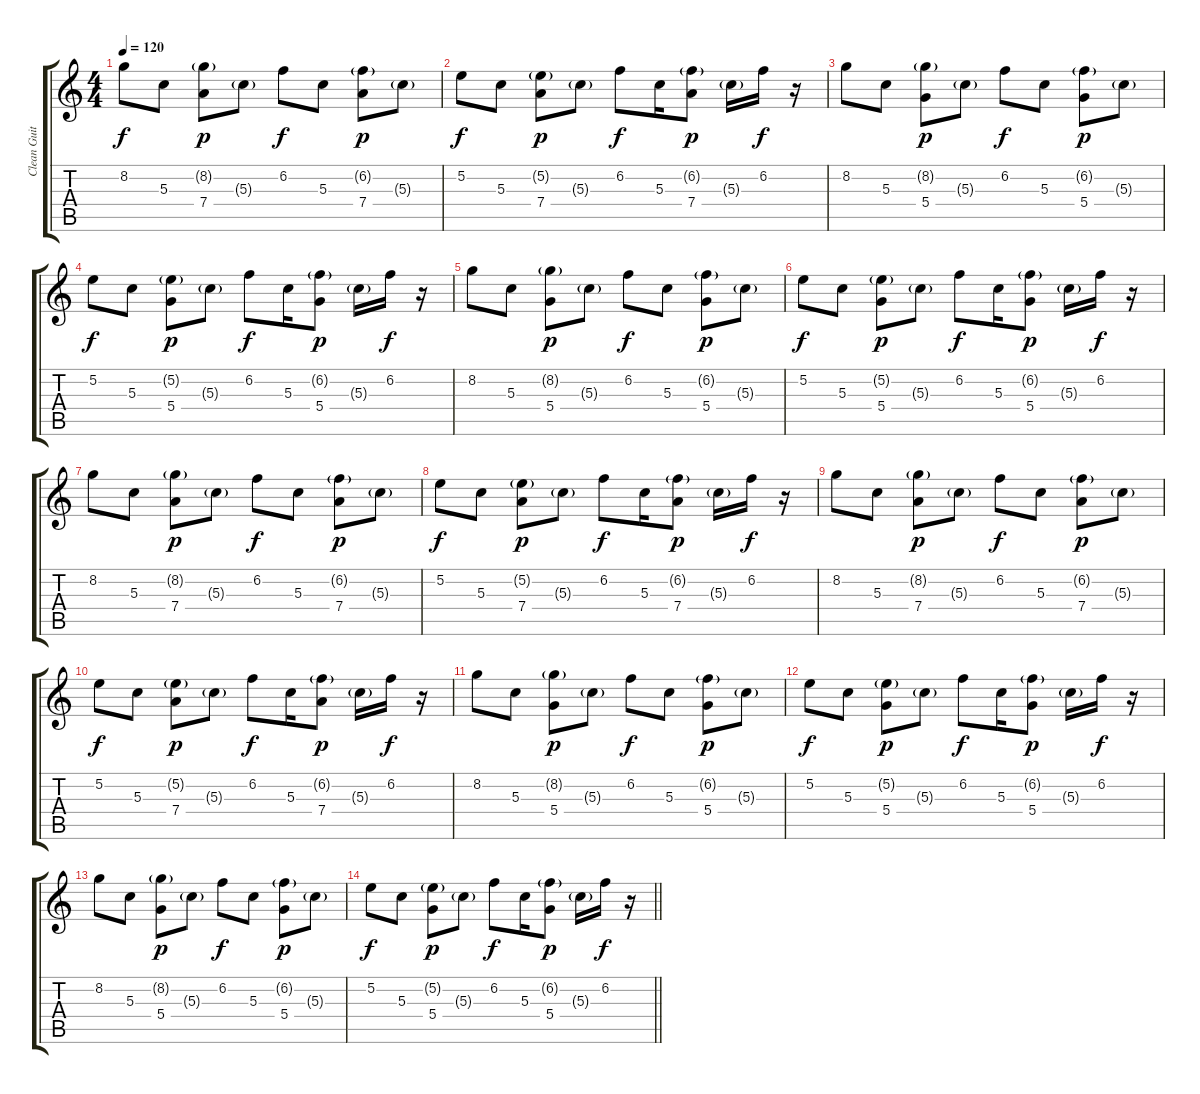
\track ("Clean Guitar" "Clean Guit") {instrument electricguitarclean}
\staff {score tabs}
\tuning (E4 B3 G3 D3 A2 E2) {hide}
\ts (4 4)
\tempo 120
\clef g2
\ks c
8.2.8{dy f} 5.3.8 (8.2{g} 7.4).8{dy p} 5.3{g}.8 6.2.8{dy f} 5.3.8 (6.2{g} 7.4).8{dy p} 5.3{g}.8 |
5.2.8{dy f} 5.3.8 (5.2{g} 7.4).8{dy p} 5.3{g}.8 6.2.8{dy f} 5.3.16 (6.2{g} 7.4).8{dy p} 5.3{g}.16 6.2.16{dy f} r.16 |
8.2.8 5.3.8 (8.2{g} 5.4).8{dy p} 5.3{g}.8 6.2.8{dy f} 5.3.8 (6.2{g} 5.4).8{dy p} 5.3{g}.8 |
5.2.8{dy f} 5.3.8 (5.2{g} 5.4).8{dy p} 5.3{g}.8 6.2.8{dy f} 5.3.16 (6.2{g} 5.4).8{dy p} 5.3{g}.16 6.2.16{dy f} r.16 |
8.2.8 5.3.8 (8.2{g} 5.4).8{dy p} 5.3{g}.8 6.2.8{dy f} 5.3.8 (6.2{g} 5.4).8{dy p} 5.3{g}.8 |
5.2.8{dy f} 5.3.8 (5.2{g} 5.4).8{dy p} 5.3{g}.8 6.2.8{dy f} 5.3.16 (6.2{g} 5.4).8{dy p} 5.3{g}.16 6.2.16{dy f} r.16 |
8.2.8 5.3.8 (8.2{g} 7.4).8{dy p} 5.3{g}.8 6.2.8{dy f} 5.3.8 (6.2{g} 7.4).8{dy p} 5.3{g}.8 |
5.2.8{dy f} 5.3.8 (5.2{g} 7.4).8{dy p} 5.3{g}.8 6.2.8{dy f} 5.3.16 (6.2{g} 7.4).8{dy p} 5.3{g}.16 6.2.16{dy f} r.16 |
8.2.8 5.3.8 (8.2{g} 7.4).8{dy p} 5.3{g}.8 6.2.8{dy f} 5.3.8 (6.2{g} 7.4).8{dy p} 5.3{g}.8 |
5.2.8{dy f} 5.3.8 (5.2{g} 7.4).8{dy p} 5.3{g}.8 6.2.8{dy f} 5.3.16 (6.2{g} 7.4).8{dy p} 5.3{g}.16 6.2.16{dy f} r.16 |
8.2.8 5.3.8 (8.2{g} 5.4).8{dy p} 5.3{g}.8 6.2.8{dy f} 5.3.8 (6.2{g} 5.4).8{dy p} 5.3{g}.8 |
5.2.8{dy f} 5.3.8 (5.2{g} 5.4).8{dy p} 5.3{g}.8 6.2.8{dy f} 5.3.16 (6.2{g} 5.4).8{dy p} 5.3{g}.16 6.2.16{dy f} r.16 |
8.2.8 5.3.8 (8.2{g} 5.4).8{dy p} 5.3{g}.8 6.2.8{dy f} 5.3.8 (6.2{g} 5.4).8{dy p} 5.3{g}.8 |
\barLineRight lightlight
5.2.8{dy f} 5.3.8 (5.2{g} 5.4).8{dy p} 5.3{g}.8 6.2.8{dy f} 5.3.16 (6.2{g} 5.4).8{dy p} 5.3{g}.16 6.2.16{dy f} r.16
